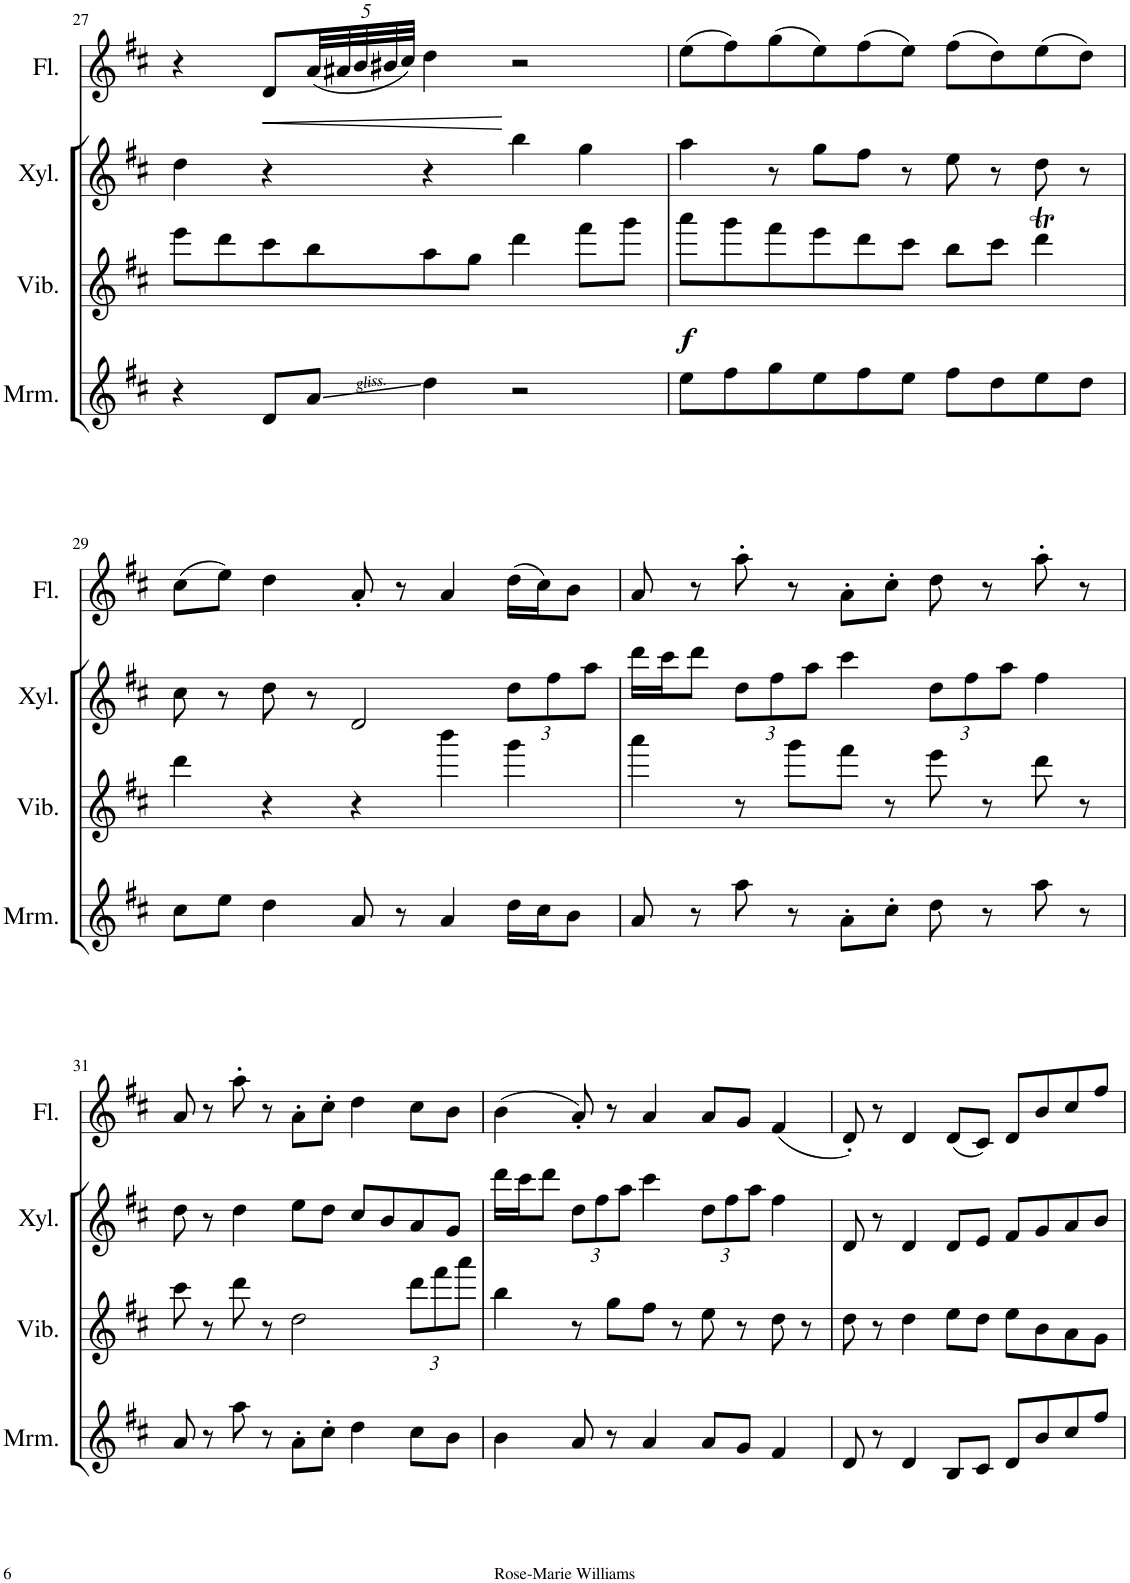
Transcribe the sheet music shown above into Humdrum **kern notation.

**kern	**kern	**dynam	**kern	**kern	**dynam
*part4	*part3	*part3	*part2	*part1	*part1
*staff4	*staff3	*staff3	*staff2	*staff1	*staff1
*I"Marimba	*I"Vibraphone	*	*I"Xylophone	*I"Flute	*
*I'Mrm.	*I'Vib.	*	*I'Xyl.	*I'Fl.	*
!!LO:PB:g=z
*clefG2	*clefG2	*	*clefG2	*clefG2	*
*	*	*	*Trd-7c-12	*	*
*k[f#c#]	*k[f#c#]	*	*k[f#c#]	*k[f#c#]	*
*M5/4	*M5/4	*	*M5/4	*M5/4	*
=27	=27	=27	=27	=27	=27
4r	8eee\L	.	4dd\	4r	.
.	8ddd\	.	.	.	.
!	!	!	!	!	!LO:HP:b
8d/L	8ccc#\	.	4r	8d/L	<
*	*	*	*	*Xbrackettup	*
8a/J	8bb\	.	.	(<40a/LL	.
.	.	.	.	40a#X/	.
.	.	.	.	40b/	.
.	.	.	.	40b#X/	.
.	.	.	.	40cc#/JJJ)	.
4dd\	8aa\	.	4r	4dd\	.
.	8gg\J	.	.	.	.
2r	4ddd\	.	4bb\	2r	[
.	8fff#\L	.	4gg\	.	.
.	8ggg\J	.	.	.	.
=28	=28	=28	=28	=28	=28
!	!	!LO:DY:b	!	!	!
8ee\L	8aaa\L	f	4aa\	(>8ee\L	.
8ff#\	8ggg\	.	.	8ff#\)	.
8gg\	8fff#\	.	8r	(>8gg\	.
8ee\	8eee\	.	8gg\L	8ee\)	.
8ff#\	8ddd\	.	8ff#\J	(>8ff#\	.
8ee\J	8ccc#\J	.	8r	8ee\J)	.
8ff#\L	8bb\L	.	8ee\	(>8ff#\L	.
8dd\	8ccc#\J	.	8r	8dd\)	.
8ee\	4dddT\	.	8dd\	(>8ee\	.
8dd\J	.	.	8r	8dd\J)	.
!!LO:LB:g=z
=29	=29	=29	=29	=29	=29
8cc#\L	4ddd\	.	8cc#\	(>8cc#\L	.
8ee\J	.	.	8r	8ee\J)	.
4dd\	4r	.	8dd\	4dd\	.
.	.	.	8r	.	.
8a/	4r	.	2d/	8a'/	.
8r	.	.	.	8r	.
4a/	4bbb\	.	.	4a/	.
*	*	*	*Xbrackettup	*	*
16dd\LL	4ggg\	.	12dd\L	(>16dd\LL	.
16cc#\J	.	.	.	16cc#\J)	.
.	.	.	12ff#\	.	.
8b\J	.	.	.	8b\J	.
.	.	.	12aa\J	.	.
=30	=30	=30	=30	=30	=30
8a/	4aaa\	.	16ddd\LL	8a/	.
.	.	.	16ccc#\J	.	.
8r	.	.	8ddd\J	8r	.
8aa\	8r	.	12dd\L	8aa'\	.
.	.	.	12ff#\	.	.
8r	8ggg\L	.	.	8r	.
.	.	.	12aa\J	.	.
8a'\L	8fff#\J	.	4ccc#\	8a'\L	.
8cc#'\J	8r	.	.	8cc#'\J	.
8dd\	8eee\	.	12dd\L	8dd\	.
.	.	.	12ff#\	.	.
8r	8r	.	.	8r	.
.	.	.	12aa\J	.	.
8aa\	8ddd\	.	4ff#\	8aa'\	.
8r	8r	.	.	8r	.
!!LO:LB:g=z
=31	=31	=31	=31	=31	=31
8a/	8ccc#\	.	8dd\	8a/	.
8r	8r	.	8r	8r	.
8aa\	8ddd\	.	4dd\	8aa'\	.
8r	8r	.	.	8r	.
8a'\L	2dd\	.	8ee\L	8a'\L	.
8cc#'\J	.	.	8dd\J	8cc#'\J	.
4dd\	.	.	8cc#/L	4dd\	.
.	.	.	8b/	.	.
*	*Xbrackettup	*	*	*	*
8cc#\L	12ddd\L	.	8a/	8cc#\L	.
.	12fff#\	.	.	.	.
8b\J	.	.	8g/J	8b\J	.
.	12aaa\J	.	.	.	.
=32	=32	=32	=32	=32	=32
4b\	4bb\	.	16ddd\LL	(>4b\	.
.	.	.	16ccc#\J	.	.
.	.	.	8ddd\J	.	.
8a/	8r	.	12dd\L	8a'/)	.
.	.	.	12ff#\	.	.
8r	8gg\L	.	.	8r	.
.	.	.	12aa\J	.	.
4a/	8ff#\J	.	4ccc#\	4a/	.
.	8r	.	.	.	.
8a/L	8ee\	.	12dd\L	8a/L	.
.	.	.	12ff#\	.	.
8g/J	8r	.	.	8g/J	.
.	.	.	12aa\J	.	.
4f#/	8dd\	.	4ff#\	(<4f#/	.
.	8r	.	.	.	.
=33	=33	=33	=33	=33	=33
8d/	8dd\	.	8d/	8d'/)	.
8r	8r	.	8r	8r	.
4d/	4dd\	.	4d/	4d/	.
8B/L	8ee\L	.	8d/L	(<8d/L	.
8c#/J	8dd\J	.	8e/J	8c#/J)	.
8d/L	8ee\L	.	8f#/L	8d/L	.
8b/	8b\	.	8g/	8b/	.
8cc#/	8a\	.	8a/	8cc#/	.
8ff#/J	8g\J	.	8b/J	8ff#/J	.
=	=	=	=	=	=
*-	*-	*-	*-	*-	*-
